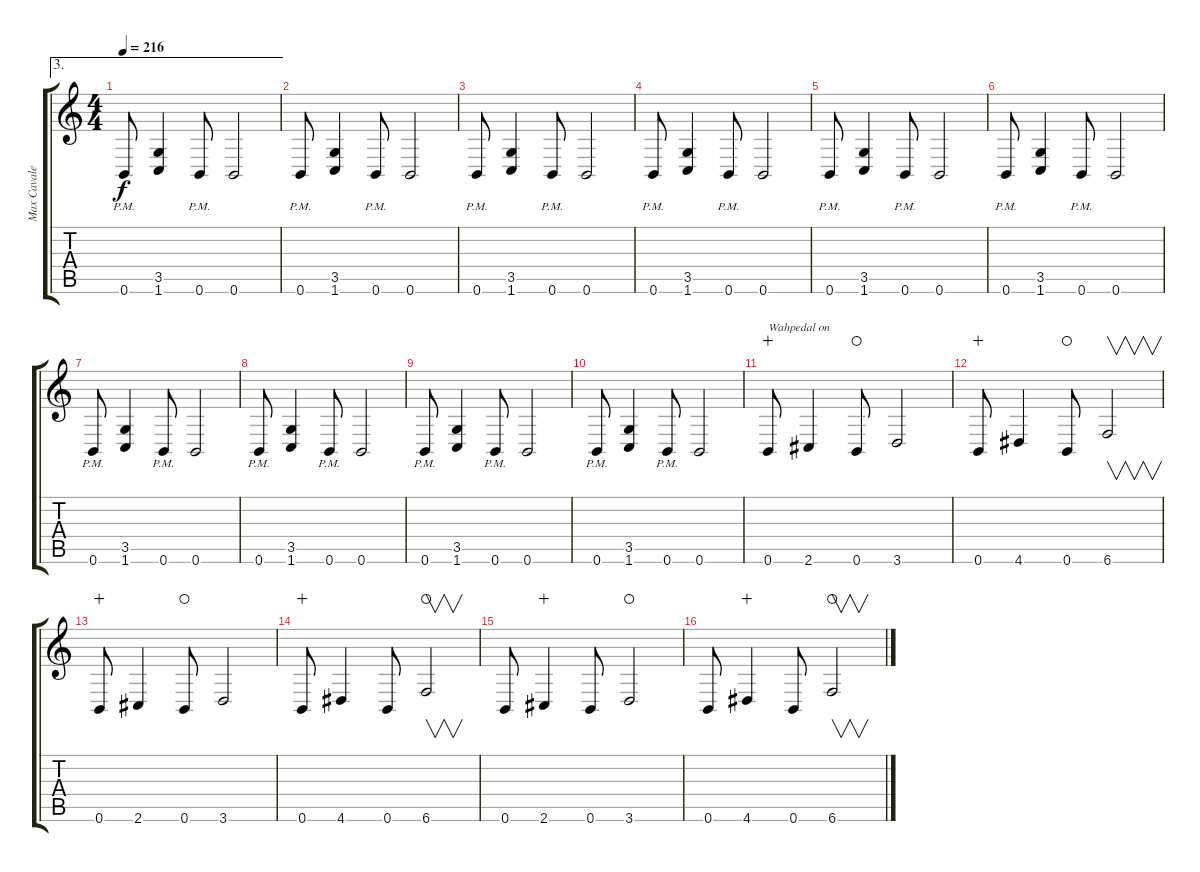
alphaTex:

\track ("Max Cavalera" "Max Cavale") {instrument distortionguitar}
\staff {score tabs}
\tuning (B3 Gb3 D3 A2 E2 B1) {hide}
\ae 3
\ts (4 4)
\tempo 216
\clef g2
\ks c
0.6{pm}.8{dy f} (3.5 1.6).4 0.6{pm}.8 0.6.2 |
0.6{pm}.8 (3.5 1.6).4 0.6{pm}.8 0.6.2 |
0.6{pm}.8 (3.5 1.6).4 0.6{pm}.8 0.6.2 |
0.6{pm}.8 (3.5 1.6).4 0.6{pm}.8 0.6.2 |
0.6{pm}.8 (3.5 1.6).4 0.6{pm}.8 0.6.2 |
0.6{pm}.8 (3.5 1.6).4 0.6{pm}.8 0.6.2 |
0.6{pm}.8 (3.5 1.6).4 0.6{pm}.8 0.6.2 |
0.6{pm}.8 (3.5 1.6).4 0.6{pm}.8 0.6.2 |
0.6{pm}.8 (3.5 1.6).4 0.6{pm}.8 0.6.2 |
0.6{pm}.8 (3.5 1.6).4 0.6{pm}.8 0.6.2 |
0.6.8{txt "Wahpedal on" wahc} 2.6.4 0.6.8{waho} 3.6.2 |
0.6.8{wahc} 4.6.4 0.6.8{waho} 6.6.2{v} |
0.6.8{wahc} 2.6.4 0.6.8{waho} 3.6.2 |
0.6.8{wahc} 4.6.4 0.6.8 6.6.2{v waho} |
0.6.8 2.6.4{wahc} 0.6.8 3.6.2{waho} |
0.6.8 4.6.4{wahc} 0.6.8 6.6.2{v waho}
